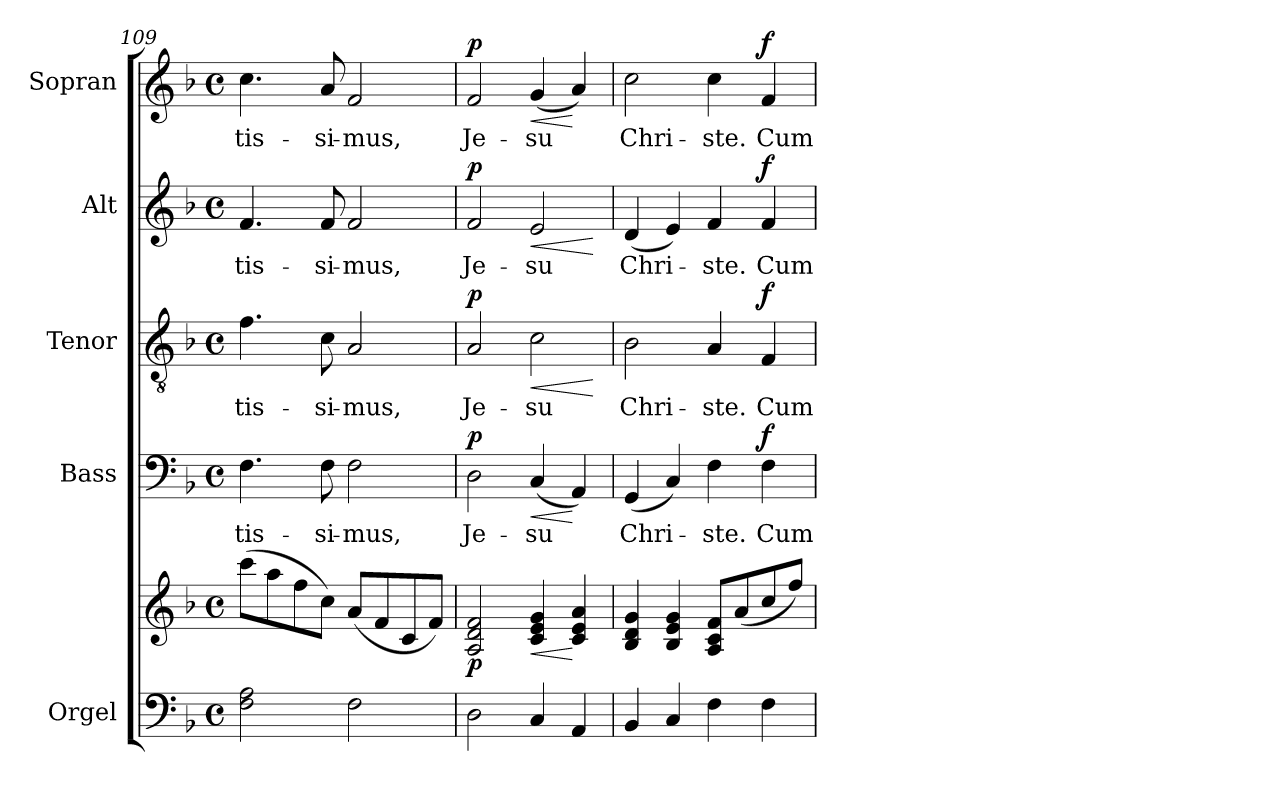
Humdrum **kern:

**kern	**kern	**dynam	**kern	**text	**dynam	**kern	**text	**dynam	**kern	**text	**dynam	**kern	**text	**dynam
*part5	*part5	*part5	*part4	*part4	*part4	*part3	*part3	*part3	*part2	*part2	*part2	*part1	*part1	*part1
*staff6	*staff5	*staff5/6	*staff4	*staff4	*staff4	*staff3	*staff3	*staff3	*staff2	*staff2	*staff2	*staff1	*staff1	*staff1
*I"Orgel	*	*	*I"Bass	*	*	*I"Tenor	*	*	*I"Alt	*	*	*I"Sopran	*	*
*I'Org.	*	*	*I'B.	*	*	*I'T.	*	*	*I'A.	*	*	*I'S.	*	*
!!LO:LB:g=z
*clefF4	*clefG2	*	*clefF4	*	*	*clefGv2	*	*	*clefG2	*	*	*clefG2	*	*
*k[b-]	*k[b-]	*	*k[b-]	*	*	*k[b-]	*	*	*k[b-]	*	*	*k[b-]	*	*
*F:	*F:	*	*F:	*	*	*F:	*	*	*F:	*	*	*F:	*	*
*M4/4	*M4/4	*	*M4/4	*	*	*M4/4	*	*	*M4/4	*	*	*M4/4	*	*
*met(c)	*met(c)	*	*met(c)	*	*	*met(c)	*	*	*met(c)	*	*	*met(c)	*	*
=109	=109	=109	=109	=109	=109	=109	=109	=109	=109	=109	=109	=109	=109	=109
!	!	!	!	!LO:LY:b	!	!	!LO:LY:b	!	!	!LO:LY:b	!	!	!LO:LY:b	!
2F\ 2A\	(>8ccc\L	.	4.F\	-tis-	.	4.f\	-tis-	.	4.f/	-tis-	.	4.cc\	-tis-	.
.	8aa\	.	.	.	.	.	.	.	.	.	.	.	.	.
.	8ff\	.	.	.	.	.	.	.	.	.	.	.	.	.
!	!	!	!	!LO:LY:b	!	!	!LO:LY:b	!	!	!LO:LY:b	!	!	!LO:LY:b	!
.	8cc\J)	.	8F\	-si-	.	8c\	-si-	.	8f/	-si-	.	8a/	-si-	.
!	!	!	!	!LO:LY:b	!	!	!LO:LY:b	!	!	!LO:LY:b	!	!	!LO:LY:b	!
2F\	(<8a/L	.	2F\	-mus,	.	2A/	-mus,	.	2f/	-mus,	.	2f/	-mus,	.
.	8f/	.	.	.	.	.	.	.	.	.	.	.	.	.
.	8c/	.	.	.	.	.	.	.	.	.	.	.	.	.
.	8f/J)	.	.	.	.	.	.	.	.	.	.	.	.	.
=110	=110	=110	=110	=110	=110	=110	=110	=110	=110	=110	=110	=110	=110	=110
!	!	!LO:DY:b	!	!LO:LY:b	!LO:DY:a	!	!LO:LY:b	!LO:DY:a	!	!LO:LY:b	!LO:DY:a	!	!LO:LY:b	!LO:DY:a
2D\	2A/ 2d/ 2f/	p	2D\	Je-	p	2A/	Je-	p	2f/	Je-	p	2f/	Je-	p
!	!	!LO:HP:b	!	!LO:LY:b	!LO:HP:b	!	!LO:LY:b	!LO:HP:b	!	!LO:LY:b	!LO:HP:b	!	!LO:LY:b	!LO:HP:b
4C/	4c/ 4e/ 4g/	<	(<4C/	-su	<	2c\	-su	<	2e/	-su	<	(<4g/	-su	<
4AA/	4c/ 4e/ 4a/	[	4AA/)	.	[	.	.	.	.	.	.	4a/)	.	[
.	.	.	.	.	.	.	.	[	.	.	[	.	.	.
=111	=111	=111	=111	=111	=111	=111	=111	=111	=111	=111	=111	=111	=111	=111
!	!	!	!	!LO:LY:b	!	!	!LO:LY:b	!	!	!LO:LY:b	!	!	!LO:LY:b	!
4BB-/	4B-/ 4d/ 4g/	.	(<4GG/	Chri-	.	2B-\	Chri-	.	(<4d/	Chri-	.	2cc\	Chri-	.
4C/	4B-/ 4e/ 4g/	.	4C/)	.	.	.	.	.	4e/)	.	.	.	.	.
!	!	!	!	!LO:LY:b	!	!	!LO:LY:b	!	!	!LO:LY:b	!	!	!LO:LY:b	!
4F\	8A/ 8c/ 8f/L	.	4F\	-ste.	.	4A/	-ste.	.	4f/	-ste.	.	4cc\	-ste.	.
.	(<8a/	.	.	.	.	.	.	.	.	.	.	.	.	.
!	!	!	!	!LO:LY:b	!LO:DY:a	!	!LO:LY:b	!LO:DY:a	!	!LO:LY:b	!LO:DY:a	!	!LO:LY:b	!LO:DY:a
4F\	8cc/	.	4F\	Cum	f	4F/	Cum	f	4f/	Cum	f	4f/	Cum	f
.	8ff/J)	.	.	.	.	.	.	.	.	.	.	.	.	.
=	=	=	=	=	=	=	=	=	=	=	=	=	=	=
*-	*-	*-	*-	*-	*-	*-	*-	*-	*-	*-	*-	*-	*-	*-
